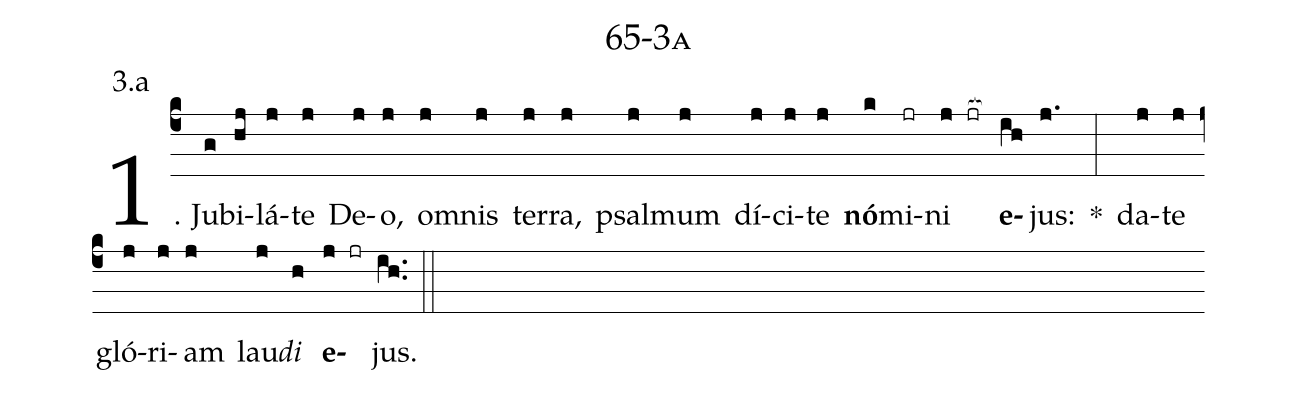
name: 65-3a;
annotation: 3.a;
%%
(c4)1. Ju(g)bi(hj)lá(j)te(j) De(j)o,(j) om(j)nis(j) ter(j)ra,(j) psal(j)mum(j) dí(j)ci(j)te(j) <b>nó</b>(k)mi(jr)ni(j jr[ocb:1{]) <b>e</b>(ih[ocb:0}])jus:(j.) *(:) da(j)te(j) gló(j)ri(j)am(j) lau(j)<i>di</i>(h) <b>e</b>(j jr)jus.(ih..) (::)
